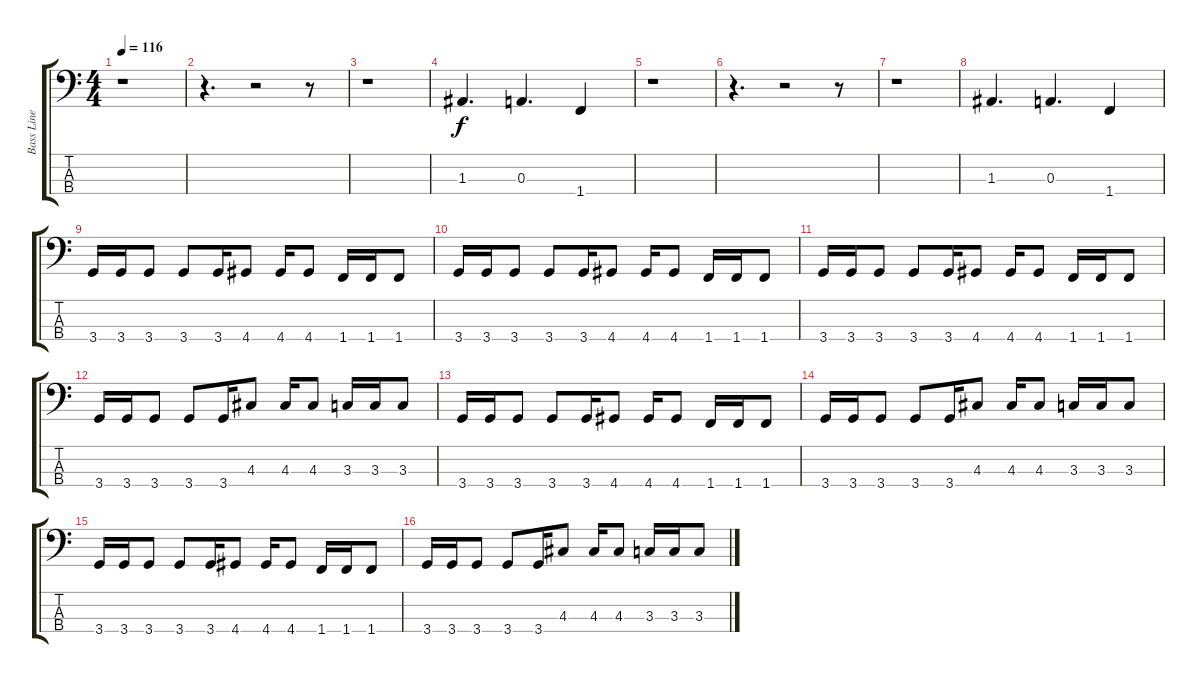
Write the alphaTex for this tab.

\track ("Bass Line" "Bass Line") {instrument electricbassfinger}
\staff {score tabs}
\tuning (G2 D2 A1 E1) {hide}
\ts (4 4)
\tempo 116
\clef f4
\ks c
r.1{dy f} |
r.4{d} r.2 r.8 |
r.1 |
1.3.4{d} 0.3.4{d} 1.4.4 |
r.1 |
r.4{d} r.2 r.8 |
r.1 |
1.3.4{d} 0.3.4{d} 1.4.4 |
3.4.16 3.4.16 3.4.8 3.4.8 3.4.16 4.4.8 4.4.16 4.4.8 1.4.16 1.4.16 1.4.8 |
3.4.16 3.4.16 3.4.8 3.4.8 3.4.16 4.4.8 4.4.16 4.4.8 1.4.16 1.4.16 1.4.8 |
3.4.16 3.4.16 3.4.8 3.4.8 3.4.16 4.4.8 4.4.16 4.4.8 1.4.16 1.4.16 1.4.8 |
3.4.16 3.4.16 3.4.8 3.4.8 3.4.16 4.3.8 4.3.16 4.3.8 3.3.16 3.3.16 3.3.8 |
3.4.16 3.4.16 3.4.8 3.4.8 3.4.16 4.4.8 4.4.16 4.4.8 1.4.16 1.4.16 1.4.8 |
3.4.16 3.4.16 3.4.8 3.4.8 3.4.16 4.3.8 4.3.16 4.3.8 3.3.16 3.3.16 3.3.8 |
3.4.16 3.4.16 3.4.8 3.4.8 3.4.16 4.4.8 4.4.16 4.4.8 1.4.16 1.4.16 1.4.8 |
3.4.16 3.4.16 3.4.8 3.4.8 3.4.16 4.3.8 4.3.16 4.3.8 3.3.16 3.3.16 3.3.8
